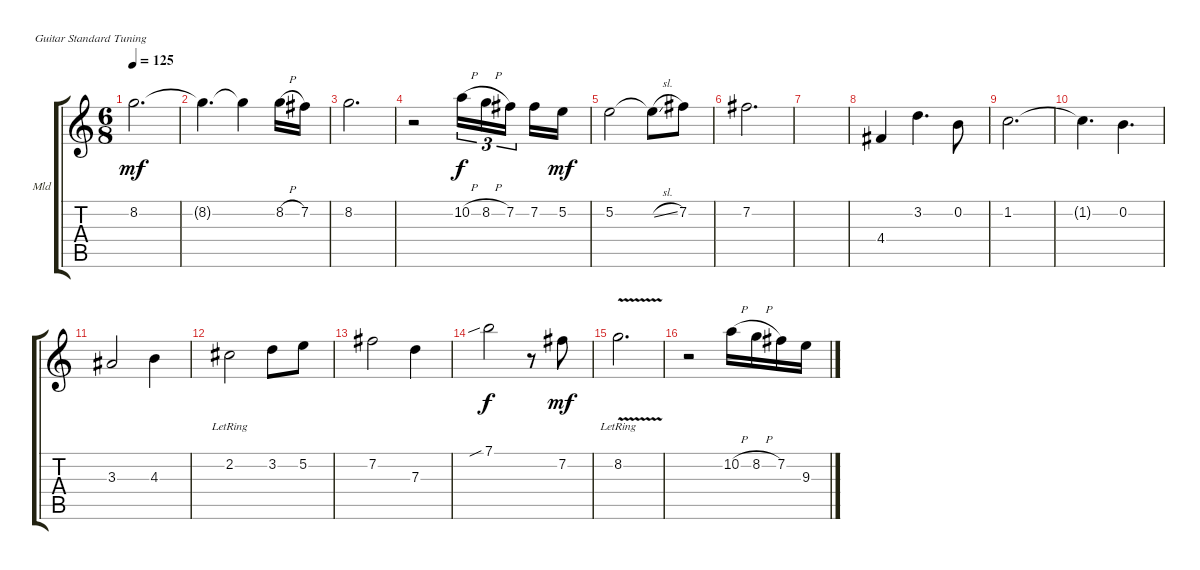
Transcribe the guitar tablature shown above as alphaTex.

\defaultSystemsLayout 4
\bracketExtendMode groupsimilarinstruments
\firstSystemTrackNameOrientation horizontal
\otherSystemsTrackNameOrientation horizontal
\track ("Melodie" "Mld") {instrument acousticgrandpiano}
\staff {score tabs}
\tuning (E4 B3 G3 D3 A2 E2)
\displaytranspose 12
\ts (6 8)
\tempo 125
\clef g2
\ks c
8.2.2{d dy mf} |
8.2{t}.4{d} 8.2{t}.4 8.2{h}.16 7.2.16 |
8.2.2{d} |
r.2 10.2{h}.16{tu (3 2) dy f} 8.2{h}.16{tu (3 2)} 7.2.16{tu (3 2)} 7.2.16 5.2.16{dy mf} |
5.2.2 5.2{sl t}.8 7.2.8 |
7.2.2{d} |
|
4.4.4 3.2.4{d} 0.2.8 |
1.2.2{d} |
1.2{t}.4{d} 0.2.4{d} |
3.3.2 4.3.4 |
2.2{lr}.2 3.2.8 5.2.8 |
7.2.2 7.3.4 |
7.1{sib}.2{dy f} r.8 7.2.8{dy mf} |
8.2{v lr}.2{d} |
r.2 10.2{h}.16 8.2{h}.16 7.2.16 9.3.16
